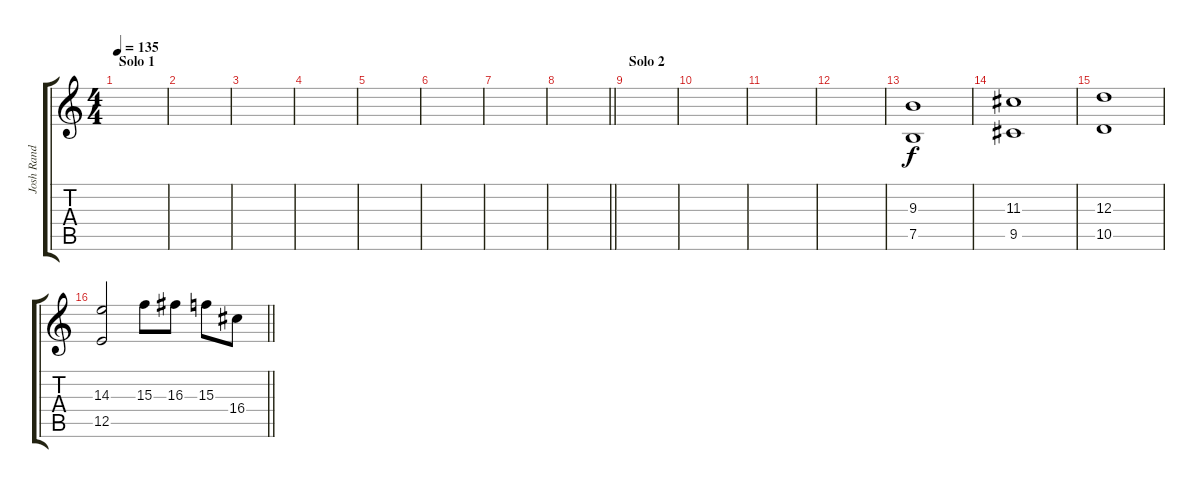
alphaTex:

\track ("Josh Rand (Solo)" "Josh Rand ") {instrument distortionguitar}
\staff {score tabs}
\tuning (B3 Gb3 D3 A2 E2 B1) {hide}
\ts (4 4)
\section ("" "Solo 1")
\tempo 135
\clef g2
\ks c
|
|
|
|
|
|
|
\barLineRight lightlight
|
\section ("" "Solo 2")
|
|
|
|
(9.3 7.5).1{dy f} |
(11.3 9.5).1 |
(12.3 10.5).1 |
\barLineRight lightlight
(14.3 12.5).2{volume 16 instrument overdrivenguitar} 15.3.8 16.3.8 15.3.8 16.4.8
